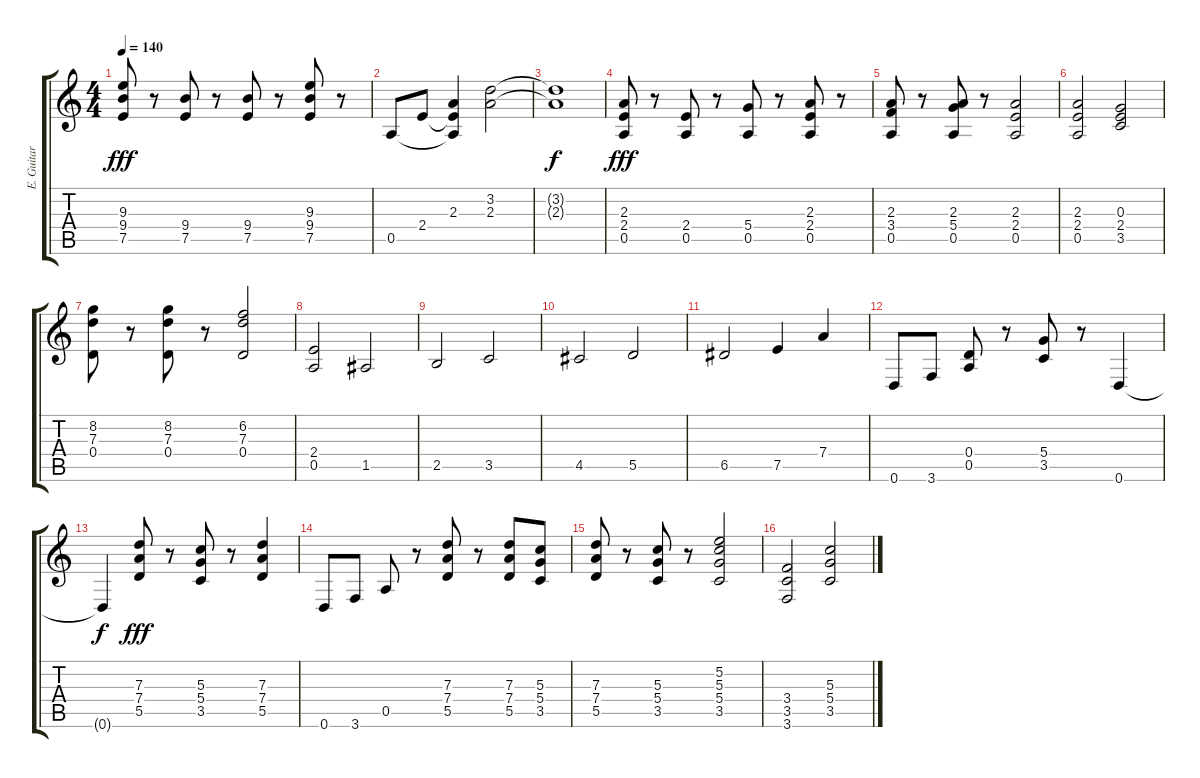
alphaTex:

\track ("E. Guitar 3" "E. Guitar ") {instrument distortionguitar}
\staff {score tabs}
\tuning (E4 B3 G3 D3 A2 D2) {hide}
\ts (4 4)
\tempo 140
\clef g2
\ks c
(9.3 9.4 7.5).8{dy fff} r.8 (9.4 7.5).8 r.8 (9.4 7.5).8 r.8 (9.3 9.4 7.5).8 r.8 |
0.5.8 2.4.8 (2.3 2.4{t} 0.5{t}).4 (3.2 2.3).2 |
(3.2{t} 2.3{t}).1{dy f} |
(2.3 2.4 0.5).8{dy fff} r.8 (2.4 0.5).8 r.8 (5.4 0.5).8 r.8 (2.3 2.4 0.5).8 r.8 |
(2.3 3.4 0.5).8 r.8 (2.3 5.4 0.5).8 r.8 (2.3 2.4 0.5).2 |
(2.3 2.4 0.5).2 (0.3 2.4 3.5).2 |
(8.2 7.3 0.4).8 r.8 (8.2 7.3 0.4).8 r.8 (6.2 7.3 0.4).2 |
(2.4 0.5).2 1.5.2 |
2.5.2 3.5.2 |
4.5.2 5.5.2 |
6.5.2 7.5.4 7.4.4 |
0.6.8 3.6.8 (0.4 0.5).8 r.8 (5.4 3.5).8 r.8 0.6.4 |
0.6{t}.4{dy f} (7.3 7.4 5.5).8{dy fff} r.8 (5.3 5.4 3.5).8 r.8 (7.3 7.4 5.5).4 |
0.6.8 3.6.8 0.5.8 r.8 (7.3 7.4 5.5).8 r.8 (7.3 7.4 5.5).8 (5.3 5.4 3.5).8 |
(7.3 7.4 5.5).8 r.8 (5.3 5.4 3.5).8 r.8 (5.2 5.3 5.4 3.5).2 |
(3.4 3.5 3.6).2 (5.3 5.4 3.5).2
